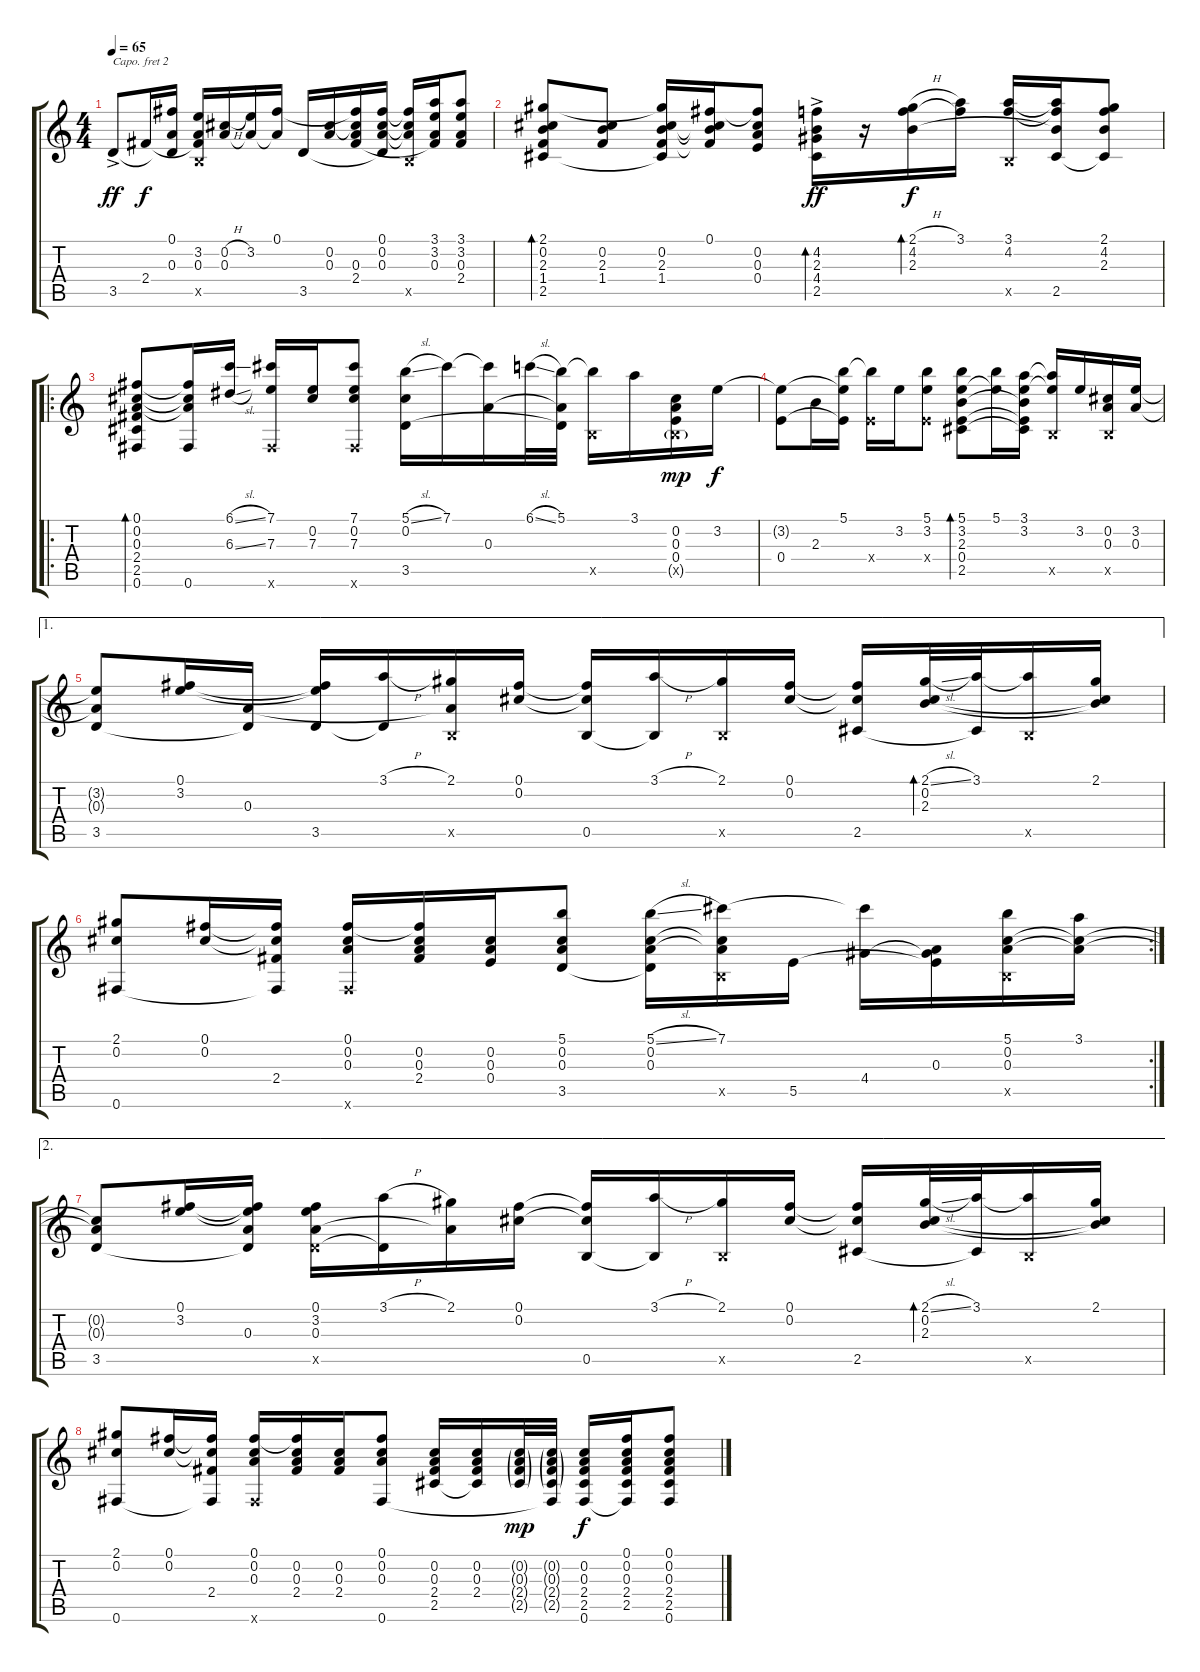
\track "" {instrument acousticguitarsteel}
\staff {score tabs}
\capo 2
\tuning (E4 B3 G3 D3 A2 E2) {hide}
\ts (4 4)
\tempo 65
\clef g2
\ks c
3.5{ac}.8{dy ff} 2.4.16{dy f} (0.1{t} 0.3 3.5{t}).16 (3.2 0.3 2.4{t} 0.5{x}).16 (0.2{h} 0.3).16 (3.2 0.3{t}).16 (0.1 0.3{t}).16 3.5.16 (0.2 0.3).16 (0.1{t} 0.2{t} 0.3 2.4).16 (0.1 0.2 0.3 3.5{t}).16 (0.1{t} 0.2{t} 0.3{t} 0.5{x}).16 (3.1 3.2 0.3 2.4{t}).16 (3.1 3.2 0.3 2.4).8 |
(2.1 0.2 2.3 1.4 2.5).8{bd 60} (0.2 2.3 1.4).8 (2.1{t} 0.2 2.3 1.4 2.5{t}).16 (0.1 0.2{t} 2.3{t} 1.4{t}).16 (0.1{t} 0.2 0.3 0.4).8 (4.2{ac} 2.3{ac} 4.4{ac} 2.5{ac}).16{bd 60 dy ff} r.16 (2.1{h} 4.2 2.3).16{bd 60 dy f} (3.1 4.2{t}).16 (3.1 4.2 0.5{x}).16 (3.1{t} 4.2{t} 2.3{t} 2.5).16 (2.1 4.2 2.3 2.5{t}).8 |
\ro
(0.1 0.2 0.3 2.4 2.5 0.6).8{bd 60} (0.1{t} 0.2{t} 0.3{t} 0.6).16 (6.1{sl} 6.3{sl}).16 (7.1 7.3 0.6{x}).16 (0.2 7.3).16 (7.1 0.2 7.3 0.6{x}).8 (5.1{sl} 0.2 3.5).16 7.1.16 (7.1{t} 0.3).16 6.1{sl}.32 (5.1 0.3{t} 3.5{t}).32 (5.1{t} 0.5{x}).16 3.1.16 (0.2 0.3 0.4 0.5{g x}).16{dy mp} 3.2.16{dy f} |
(3.2{t} 0.4).8 2.3.16 (5.1 3.2{t} 0.4{t}).16 (5.1{t} 0.4{x}).16 3.2.16 (5.1 3.2 0.4{x}).8 (5.1 3.2 2.3 0.4 2.5).8{bd 60} (5.1 3.2{t}).16 (3.1 3.2 2.3{t} 0.4{t} 2.5{t}).16 (3.1{t} 3.2{t} 0.5{x}).16 3.2.16 (0.2 0.3 0.5{x}).16 (3.2 0.3).16 |
\ae 1
(3.2{t} 0.3{t} 3.5).8 (0.1 3.2).16 (0.3 3.5{t}).16 (0.1{t} 3.2{t} 3.5).16 (3.1{h} 3.5{t}).16 (2.1 0.3{t} 0.5{x}).16 (0.1 0.2).16 (0.1{t} 0.2{t} 0.5).16 (3.1{h} 0.5{t}).16 (2.1 0.5{x}).16 (0.1 0.2).16 (0.1{t} 0.2{t} 2.5).16 (2.1{sl} 0.2 2.3).32{bd 60} (3.1 2.5{t}).32 (3.1{t} 0.5{x}).16 (2.1 0.2{t} 2.3{t}).16 |
\rc 2
(2.1 0.2 0.6).8 (0.1 0.2).16 (0.1{t} 0.2{t} 2.4 0.6{t}).16 (0.1 0.2 0.3 0.6{x}).16 (0.1{t} 0.2 0.3 2.4).16 (0.2 0.3 0.4).16 (5.1 0.2 0.3 3.5).8 (5.1{sl} 0.2 0.3 3.5{t}).16 (7.1 0.2{t} 0.3{t} 0.5{x}).16 5.5.16 (7.1{t} 4.4).16 (0.3 4.4{t} 5.5{t}).16 (5.1 0.2 0.3 0.5{x}).16 (3.1 0.2{t} 0.3{t}).16 |
\ae 2
(0.2{t} 0.3{t} 3.5).8 (0.1 3.2).16 (0.1{t} 3.2{t} 0.3 3.5{t}).16 (0.1 3.2 0.3 3.5{x}).16 (3.1{h} 3.5{t}).16 (2.1 0.3{t}).16 (0.1 0.2).16 (0.1{t} 0.2{t} 0.5).16 (3.1{h} 0.5{t}).16 (2.1 0.5{x}).16 (0.1 0.2).16 (0.1{t} 0.2{t} 2.5).16 (2.1{sl} 0.2 2.3).32{bd 60} (3.1 2.5{t}).32 (3.1{t} 0.5{x}).16 (2.1 0.2{t} 2.3{t}).16 |
(2.1 0.2 0.6).8 (0.1 0.2).16 (0.1{t} 0.2{t} 2.4 0.6{t}).16 (0.1 0.2 0.3 0.6{x}).16 (0.1{t} 0.2 0.3 2.4).16 (0.2 0.3 2.4).16 (0.1 0.2 0.3 0.6).8 (0.2 0.3 2.4 2.5).16 (0.2 0.3 2.4 2.5{t}).16 (0.2{g} 0.3{g} 2.4{g} 2.5{g}).32{dy mp} (0.2{g} 0.3{g} 2.4{g} 2.5{g} 0.6{t}).32 (0.2 0.3 2.4 2.5 0.6).16{dy f} (0.1 0.2 0.3 2.4 2.5 0.6{t}).16 (0.1 0.2 0.3 2.4 2.5 0.6).8
